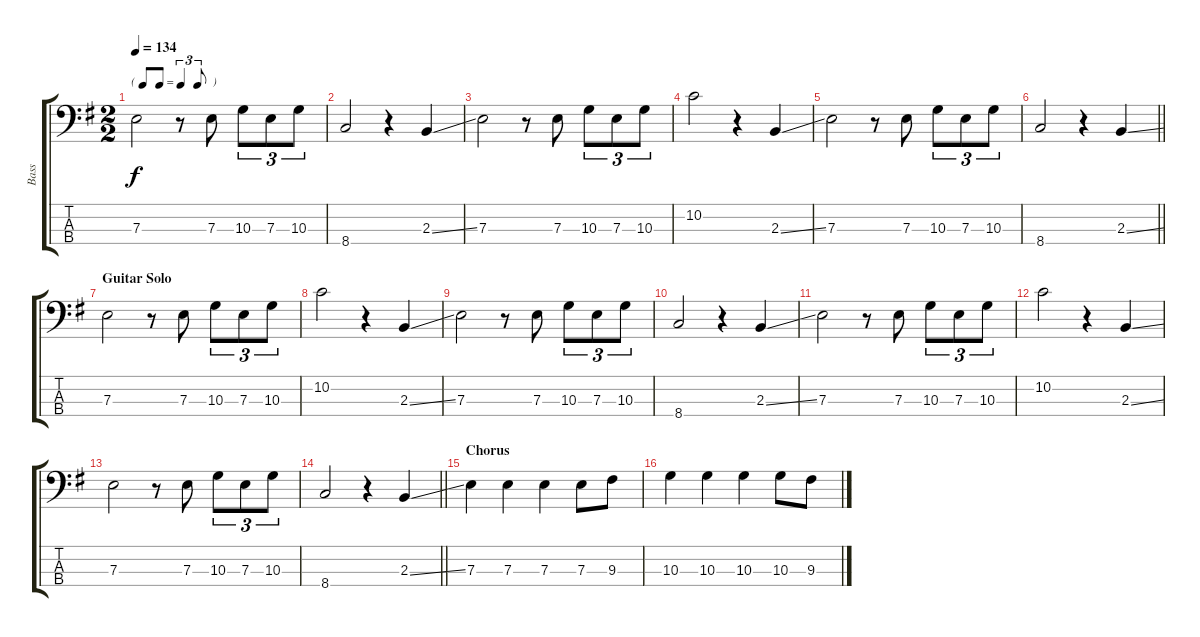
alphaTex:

\track ("Bass" "Bass") {instrument electricbassfinger}
\staff {score tabs}
\tuning (G2 D2 A1 E1) {hide}
\ts (2 2)
\tf triplet8th
\tempo 134
\clef f4
\ks g
7.3.2{dy f} r.8 7.3.8 10.3.8{tu (3 2)} 7.3.8{tu (3 2)} 10.3.8{tu (3 2)} |
8.4.2 r.4 2.3{ss}.4 |
7.3.2 r.8 7.3.8 10.3.8{tu (3 2)} 7.3.8{tu (3 2)} 10.3.8{tu (3 2)} |
10.2.2 r.4 2.3{ss}.4 |
7.3.2 r.8 7.3.8 10.3.8{tu (3 2)} 7.3.8{tu (3 2)} 10.3.8{tu (3 2)} |
\barLineRight lightlight
8.4.2 r.4 2.3{ss}.4 |
\section ("" "Guitar Solo")
7.3.2 r.8 7.3.8 10.3.8{tu (3 2)} 7.3.8{tu (3 2)} 10.3.8{tu (3 2)} |
10.2.2 r.4 2.3{ss}.4 |
7.3.2 r.8 7.3.8 10.3.8{tu (3 2)} 7.3.8{tu (3 2)} 10.3.8{tu (3 2)} |
8.4.2 r.4 2.3{ss}.4 |
7.3.2 r.8 7.3.8 10.3.8{tu (3 2)} 7.3.8{tu (3 2)} 10.3.8{tu (3 2)} |
10.2.2 r.4 2.3{ss}.4 |
7.3.2 r.8 7.3.8 10.3.8{tu (3 2)} 7.3.8{tu (3 2)} 10.3.8{tu (3 2)} |
\barLineRight lightlight
8.4.2 r.4 2.3{ss}.4 |
\section ("" "Chorus")
7.3.4 7.3.4 7.3.4 7.3.8 9.3.8 |
10.3.4 10.3.4 10.3.4 10.3.8 9.3.8
